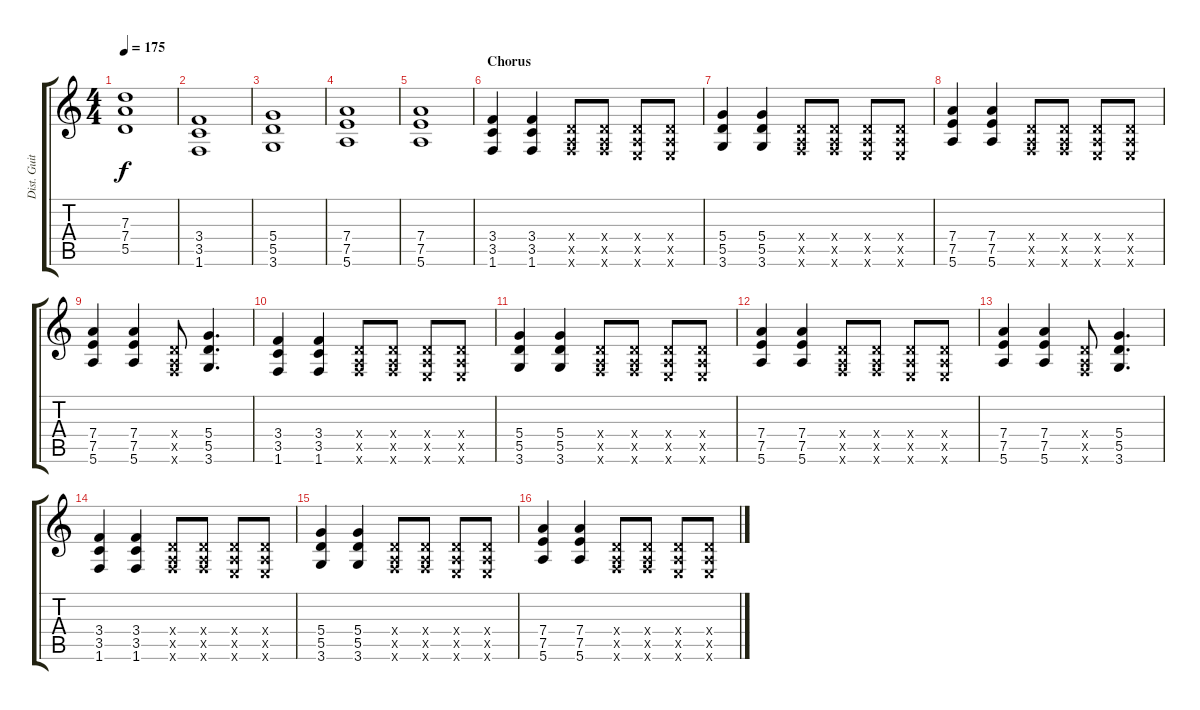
\track ("Dist. Guitar II" "Dist. Guit") {instrument distortionguitar}
\staff {score tabs}
\tuning (E4 B3 G3 D3 A2 E2) {hide}
\ts (4 4)
\tempo 175
\clef g2
\ks c
(7.3 7.4 5.5).1{dy f} |
(3.4 3.5 1.6).1 |
(5.4 5.5 3.6).1 |
(7.4 7.5 5.6).1 |
(7.4 7.5 5.6).1 |
\section ("" "Chorus")
(3.4 3.5 1.6).4 (3.4 3.5 1.6).4 (0.4{x} 0.5{x} 1.6{x}).8 (0.4{x} 0.5{x} 1.6{x}).8 (0.4{x} 0.5{x} 0.6{x}).8 (0.4{x} 0.5{x} 0.6{x}).8 |
(5.4 5.5 3.6).4 (5.4 5.5 3.6).4 (0.4{x} 0.5{x} 1.6{x}).8 (0.4{x} 0.5{x} 1.6{x}).8 (0.4{x} 0.5{x} 0.6{x}).8 (0.4{x} 0.5{x} 0.6{x}).8 |
(7.4 7.5 5.6).4 (7.4 7.5 5.6).4 (0.4{x} 0.5{x} 1.6{x}).8 (0.4{x} 0.5{x} 1.6{x}).8 (0.4{x} 0.5{x} 0.6{x}).8 (0.4{x} 0.5{x} 0.6{x}).8 |
(7.4 7.5 5.6).4 (7.4 7.5 5.6).4 (0.4{x} 0.5{x} 1.6{x}).8 (5.4 5.5 3.6).4{d} |
(3.4 3.5 1.6).4 (3.4 3.5 1.6).4 (0.4{x} 0.5{x} 1.6{x}).8 (0.4{x} 0.5{x} 1.6{x}).8 (0.4{x} 0.5{x} 0.6{x}).8 (0.4{x} 0.5{x} 0.6{x}).8 |
(5.4 5.5 3.6).4 (5.4 5.5 3.6).4 (0.4{x} 0.5{x} 1.6{x}).8 (0.4{x} 0.5{x} 1.6{x}).8 (0.4{x} 0.5{x} 0.6{x}).8 (0.4{x} 0.5{x} 0.6{x}).8 |
(7.4 7.5 5.6).4 (7.4 7.5 5.6).4 (0.4{x} 0.5{x} 1.6{x}).8 (0.4{x} 0.5{x} 1.6{x}).8 (0.4{x} 0.5{x} 0.6{x}).8 (0.4{x} 0.5{x} 0.6{x}).8 |
(7.4 7.5 5.6).4 (7.4 7.5 5.6).4 (0.4{x} 0.5{x} 1.6{x}).8 (5.4 5.5 3.6).4{d} |
(3.4 3.5 1.6).4 (3.4 3.5 1.6).4 (0.4{x} 0.5{x} 1.6{x}).8 (0.4{x} 0.5{x} 1.6{x}).8 (0.4{x} 0.5{x} 0.6{x}).8 (0.4{x} 0.5{x} 0.6{x}).8 |
(5.4 5.5 3.6).4 (5.4 5.5 3.6).4 (0.4{x} 0.5{x} 1.6{x}).8 (0.4{x} 0.5{x} 1.6{x}).8 (0.4{x} 0.5{x} 0.6{x}).8 (0.4{x} 0.5{x} 0.6{x}).8 |
(7.4 7.5 5.6).4 (7.4 7.5 5.6).4 (0.4{x} 0.5{x} 1.6{x}).8 (0.4{x} 0.5{x} 1.6{x}).8 (0.4{x} 0.5{x} 0.6{x}).8 (0.4{x} 0.5{x} 0.6{x}).8
